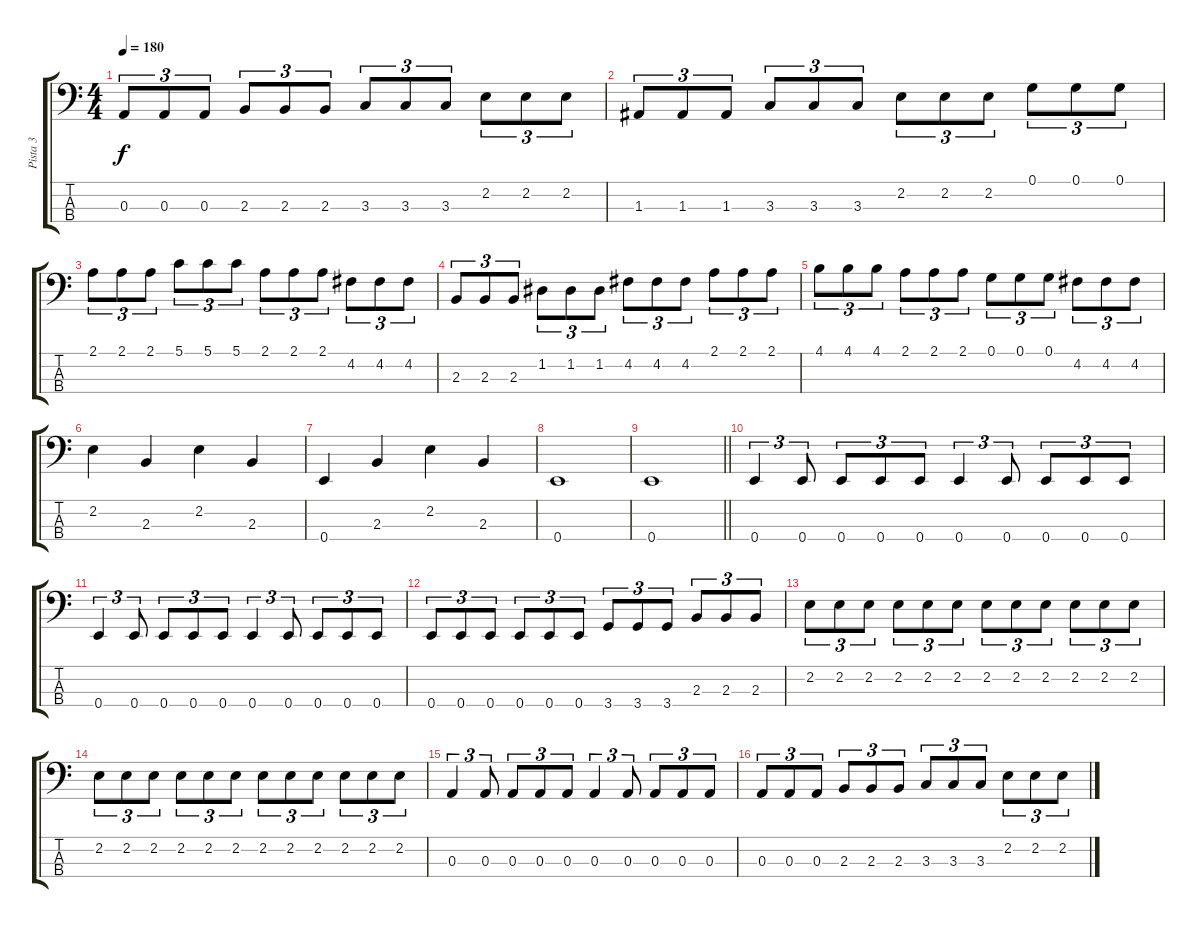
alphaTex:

\track ("Pista 3" "Pista 3") {instrument electricbassfinger}
\staff {score tabs}
\tuning (G2 D2 A1 E1) {hide}
\ts (4 4)
\tempo 180
\clef f4
\ks c
0.3.8{tu (3 2) dy f} 0.3.8{tu (3 2)} 0.3.8{tu (3 2)} 2.3.8{tu (3 2)} 2.3.8{tu (3 2)} 2.3.8{tu (3 2)} 3.3.8{tu (3 2)} 3.3.8{tu (3 2)} 3.3.8{tu (3 2)} 2.2.8{tu (3 2)} 2.2.8{tu (3 2)} 2.2.8{tu (3 2)} |
1.3.8{tu (3 2)} 1.3.8{tu (3 2)} 1.3.8{tu (3 2)} 3.3.8{tu (3 2)} 3.3.8{tu (3 2)} 3.3.8{tu (3 2)} 2.2.8{tu (3 2)} 2.2.8{tu (3 2)} 2.2.8{tu (3 2)} 0.1.8{tu (3 2)} 0.1.8{tu (3 2)} 0.1.8{tu (3 2)} |
2.1.8{tu (3 2)} 2.1.8{tu (3 2)} 2.1.8{tu (3 2)} 5.1.8{tu (3 2)} 5.1.8{tu (3 2)} 5.1.8{tu (3 2)} 2.1.8{tu (3 2)} 2.1.8{tu (3 2)} 2.1.8{tu (3 2)} 4.2.8{tu (3 2)} 4.2.8{tu (3 2)} 4.2.8{tu (3 2)} |
2.3.8{tu (3 2)} 2.3.8{tu (3 2)} 2.3.8{tu (3 2)} 1.2.8{tu (3 2)} 1.2.8{tu (3 2)} 1.2.8{tu (3 2)} 4.2.8{tu (3 2)} 4.2.8{tu (3 2)} 4.2.8{tu (3 2)} 2.1.8{tu (3 2)} 2.1.8{tu (3 2)} 2.1.8{tu (3 2)} |
4.1.8{tu (3 2)} 4.1.8{tu (3 2)} 4.1.8{tu (3 2)} 2.1.8{tu (3 2)} 2.1.8{tu (3 2)} 2.1.8{tu (3 2)} 0.1.8{tu (3 2)} 0.1.8{tu (3 2)} 0.1.8{tu (3 2)} 4.2.8{tu (3 2)} 4.2.8{tu (3 2)} 4.2.8{tu (3 2)} |
2.2.4 2.3.4 2.2.4 2.3.4 |
0.4.4 2.3.4 2.2.4 2.3.4 |
0.4.1 |
\barLineRight lightlight
0.4.1 |
0.4.4{tu (3 2)} 0.4.8{tu (3 2)} 0.4.8{tu (3 2)} 0.4.8{tu (3 2)} 0.4.8{tu (3 2)} 0.4.4{tu (3 2)} 0.4.8{tu (3 2)} 0.4.8{tu (3 2)} 0.4.8{tu (3 2)} 0.4.8{tu (3 2)} |
0.4.4{tu (3 2)} 0.4.8{tu (3 2)} 0.4.8{tu (3 2)} 0.4.8{tu (3 2)} 0.4.8{tu (3 2)} 0.4.4{tu (3 2)} 0.4.8{tu (3 2)} 0.4.8{tu (3 2)} 0.4.8{tu (3 2)} 0.4.8{tu (3 2)} |
0.4.8{tu (3 2)} 0.4.8{tu (3 2)} 0.4.8{tu (3 2)} 0.4.8{tu (3 2)} 0.4.8{tu (3 2)} 0.4.8{tu (3 2)} 3.4.8{tu (3 2)} 3.4.8{tu (3 2)} 3.4.8{tu (3 2)} 2.3.8{tu (3 2)} 2.3.8{tu (3 2)} 2.3.8{tu (3 2)} |
2.2.8{tu (3 2)} 2.2.8{tu (3 2)} 2.2.8{tu (3 2)} 2.2.8{tu (3 2)} 2.2.8{tu (3 2)} 2.2.8{tu (3 2)} 2.2.8{tu (3 2)} 2.2.8{tu (3 2)} 2.2.8{tu (3 2)} 2.2.8{tu (3 2)} 2.2.8{tu (3 2)} 2.2.8{tu (3 2)} |
2.2.8{tu (3 2)} 2.2.8{tu (3 2)} 2.2.8{tu (3 2)} 2.2.8{tu (3 2)} 2.2.8{tu (3 2)} 2.2.8{tu (3 2)} 2.2.8{tu (3 2)} 2.2.8{tu (3 2)} 2.2.8{tu (3 2)} 2.2.8{tu (3 2)} 2.2.8{tu (3 2)} 2.2.8{tu (3 2)} |
0.3.4{tu (3 2)} 0.3.8{tu (3 2)} 0.3.8{tu (3 2)} 0.3.8{tu (3 2)} 0.3.8{tu (3 2)} 0.3.4{tu (3 2)} 0.3.8{tu (3 2)} 0.3.8{tu (3 2)} 0.3.8{tu (3 2)} 0.3.8{tu (3 2)} |
0.3.8{tu (3 2)} 0.3.8{tu (3 2)} 0.3.8{tu (3 2)} 2.3.8{tu (3 2)} 2.3.8{tu (3 2)} 2.3.8{tu (3 2)} 3.3.8{tu (3 2)} 3.3.8{tu (3 2)} 3.3.8{tu (3 2)} 2.2.8{tu (3 2)} 2.2.8{tu (3 2)} 2.2.8{tu (3 2)}
